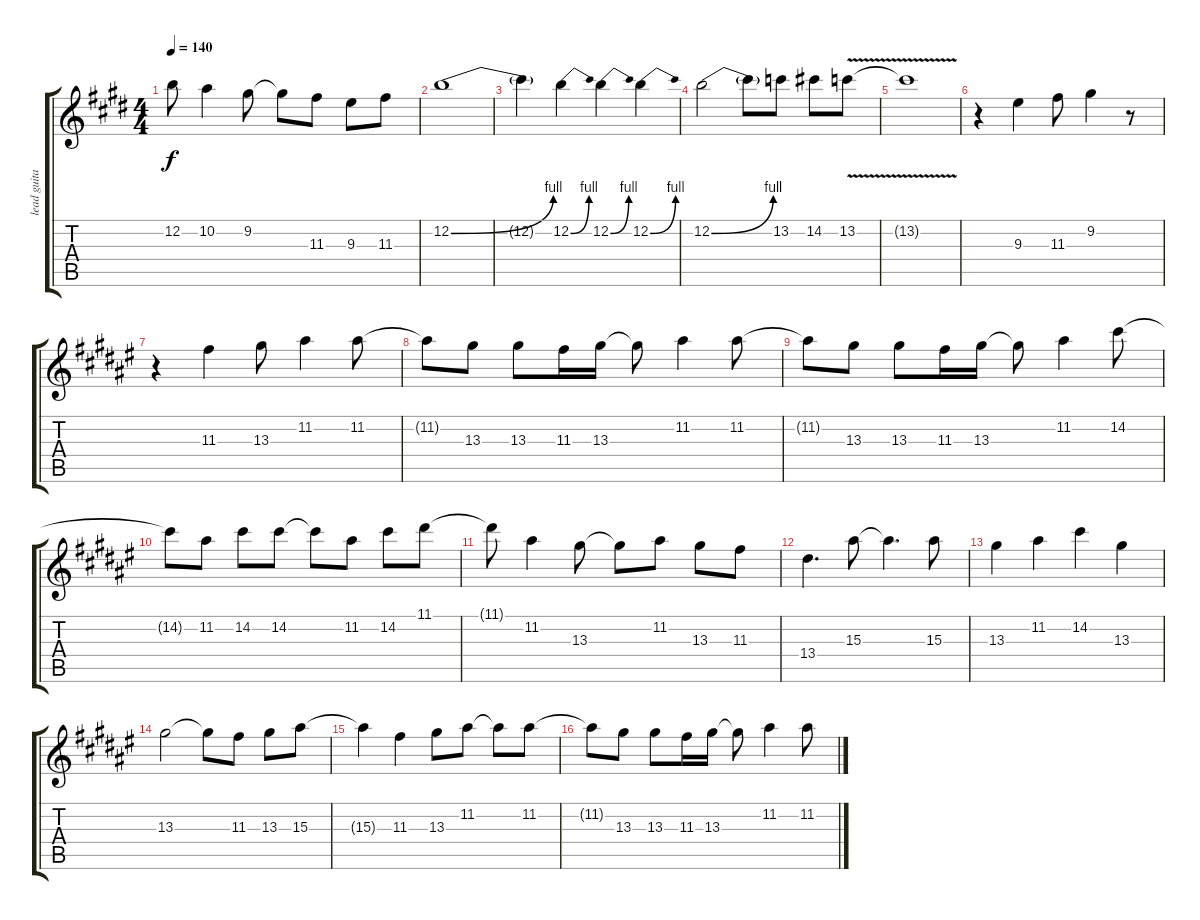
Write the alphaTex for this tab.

\track ("lead guitar/vocal" "lead guita") {instrument distortionguitar}
\staff {score tabs}
\tuning (E4 B3 G3 D3 A2 E2) {hide}
\ts (4 4)
\tempo 140
\clef g2
\ks e
12.2{t}.8{dy f} 10.2.4 9.2.8 9.2{t}.8 11.3.8 9.3.8 11.3.8 |
12.2{be (bend 0 0 60 4)}.1 |
12.2{t}.4 12.2{be (bend 0 0 60 4)}.4 12.2{be (bend 0 0 60 4)}.4 12.2{be (bend 0 0 60 4)}.4 |
12.2{be (bend 0 0 60 4)}.2 12.2{t}.8 13.2.8 14.2.8 13.2{v}.8 |
13.2{t}.1 |
r.4 9.3.4 11.3.8 9.2.4 r.8 |
\ks d#minor
r.4 11.3.4 13.3.8 11.2.4 11.2.8 |
11.2{t}.8 13.3.8 13.3.8 11.3.16 13.3.16 13.3{t}.8 11.2.4 11.2.8 |
11.2{t}.8 13.3.8 13.3.8 11.3.16 13.3.16 13.3{t}.8 11.2.4 14.2.8 |
14.2{t}.8 11.2.8 14.2.8 14.2.8 14.2{t}.8 11.2.8 14.2.8 11.1.8 |
11.1{t}.8 11.2.4 13.3.8 13.3{t}.8 11.2.8 13.3.8 11.3.8 |
13.4.4{d} 15.3.8 15.3{t}.4{d} 15.3.8 |
13.3.4 11.2.4 14.2.4 13.3.4 |
13.3.2 13.3{t}.8 11.3.8 13.3.8 15.3.8 |
15.3{t}.4 11.3.4 13.3.8 11.2.8 11.2{t}.8 11.2.8 |
11.2{t}.8 13.3.8 13.3.8 11.3.16 13.3.16 13.3{t}.8 11.2.4 11.2.8
